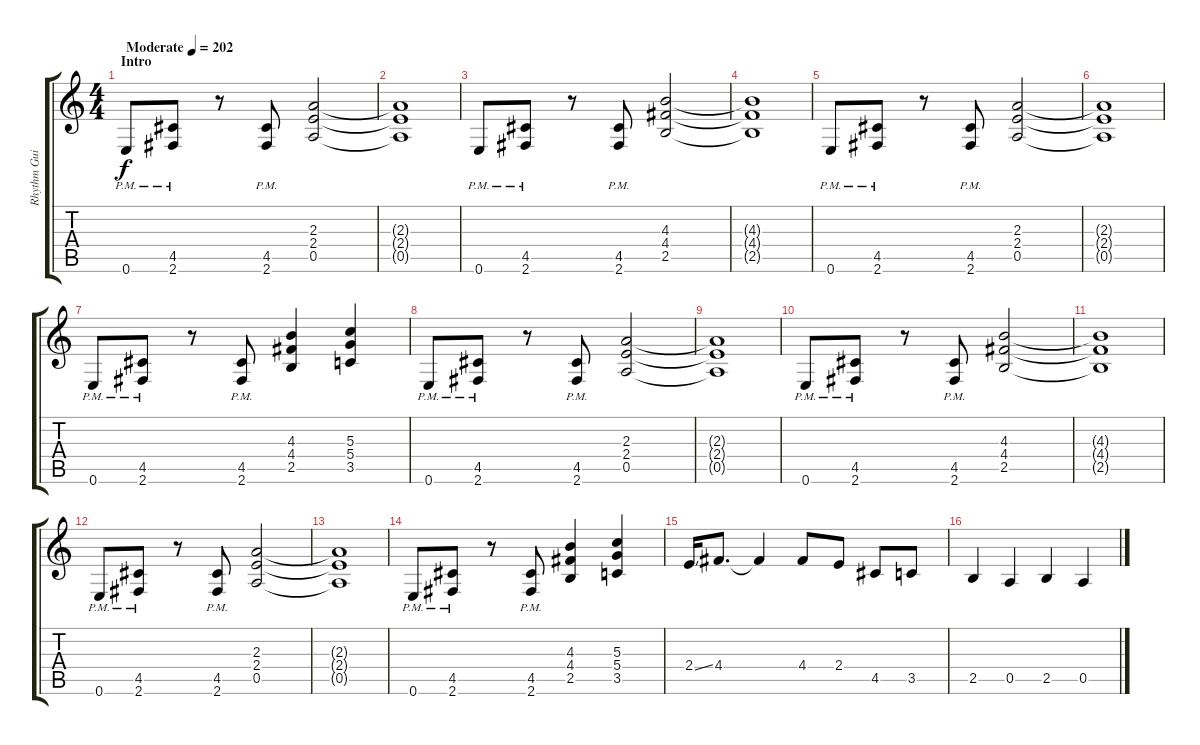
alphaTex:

\track ("Rhythm Guitar" "Rhythm Gui") {instrument distortionguitar}
\staff {score tabs}
\tuning (E4 B3 G3 D3 A2 E2) {hide}
\ts (4 4)
\section ("" "Intro")
\tempo (202 "Moderate")
\clef g2
\ks c
0.6{pm}.8{dy f instrument distortionguitar} (4.5{pm} 2.6{pm}).8 r.8 (4.5{pm} 2.6{pm}).8 (2.3 2.4 0.5).2 |
(2.3{t} 2.4{t} 0.5{t}).1 |
0.6{pm}.8 (4.5{pm} 2.6{pm}).8 r.8 (4.5{pm} 2.6{pm}).8 (4.3 4.4 2.5).2 |
(4.3{t} 4.4{t} 2.5{t}).1 |
0.6{pm}.8 (4.5{pm} 2.6{pm}).8 r.8 (4.5{pm} 2.6{pm}).8 (2.3 2.4 0.5).2 |
(2.3{t} 2.4{t} 0.5{t}).1 |
0.6{pm}.8 (4.5{pm} 2.6{pm}).8 r.8 (4.5{pm} 2.6{pm}).8 (4.3 4.4 2.5).4 (5.3 5.4 3.5).4 |
0.6{pm}.8 (4.5{pm} 2.6{pm}).8 r.8 (4.5{pm} 2.6{pm}).8 (2.3 2.4 0.5).2 |
(2.3{t} 2.4{t} 0.5{t}).1 |
0.6{pm}.8 (4.5{pm} 2.6{pm}).8 r.8 (4.5{pm} 2.6{pm}).8 (4.3 4.4 2.5).2 |
(4.3{t} 4.4{t} 2.5{t}).1 |
0.6{pm}.8 (4.5{pm} 2.6{pm}).8 r.8 (4.5{pm} 2.6{pm}).8 (2.3 2.4 0.5).2 |
(2.3{t} 2.4{t} 0.5{t}).1 |
0.6{pm}.8 (4.5{pm} 2.6{pm}).8 r.8 (4.5{pm} 2.6{pm}).8 (4.3 4.4 2.5).4 (5.3 5.4 3.5).4 |
2.4{ss}.16 4.4.8{d} 4.4{t}.4 4.4.8 2.4.8 4.5.8 3.5.8 |
2.5.4 0.5.4 2.5.4 0.5.4
